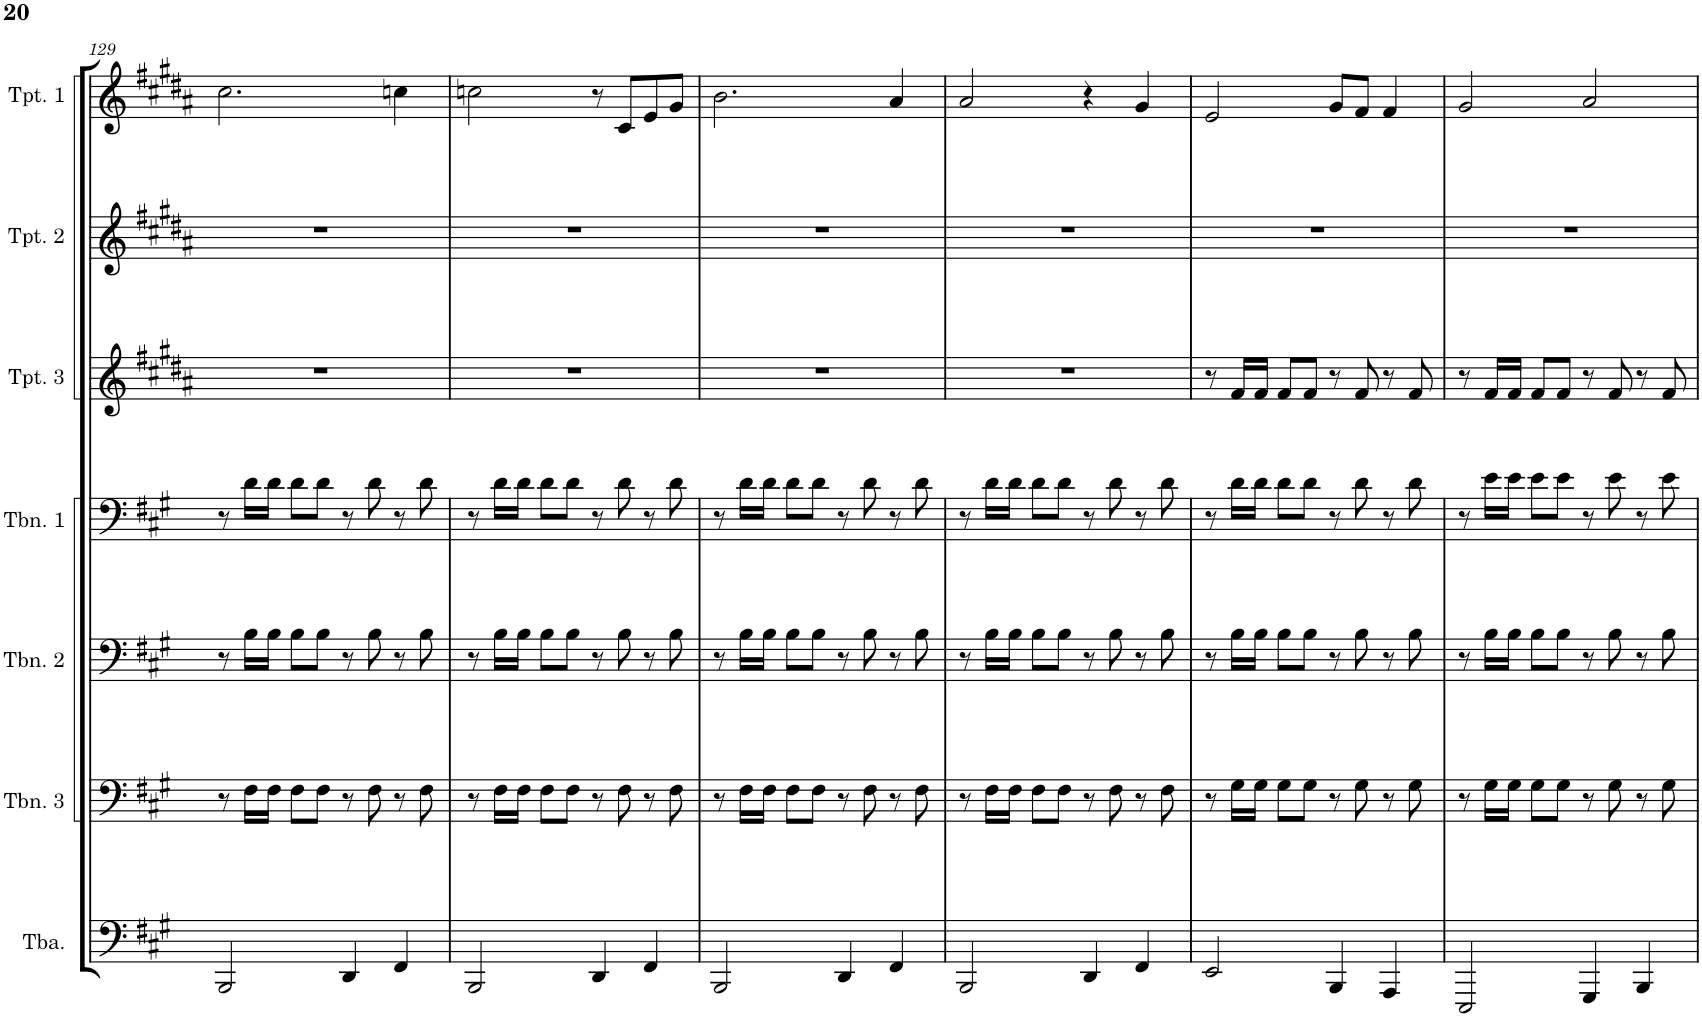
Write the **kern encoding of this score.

**kern	**kern	**kern	**kern	**kern	**kern	**kern
*part7	*part6	*part5	*part4	*part3	*part2	*part1
*staff7	*staff6	*staff5	*staff4	*staff3	*staff2	*staff1
*I"Tuba	*I"Trombone 3	*I"Trombone 2	*I"Trombone 1	*I"Trumpet 3	*I"Trumpet 2	*I"Trumpet 1
*I'Tba.	*I'Tbn. 3	*I'Tbn. 2	*I'Tbn. 1	*I'Tpt. 3	*I'Tpt. 2	*I'Tpt. 1
!!LO:PB:g=z
*clefF4	*clefF4	*clefF4	*clefF4	*clefG2	*clefG2	*clefG2
*	*	*	*	*Trd1c2	*Trd1c2	*Trd1c2
*k[f#c#g#]	*k[f#c#g#]	*k[f#c#g#]	*k[f#c#g#]	*k[f#c#g#d#a#]	*k[f#c#g#d#a#]	*k[f#c#g#d#a#]
*M4/4	*M4/4	*M4/4	*M4/4	*M4/4	*M4/4	*M4/4
=129	=129	=129	=129	=129	=129	=129
2BBB/	8r	8r	8r	1r	1r	2.cc#\
.	16F#\LL	16B\LL	16d\LL	.	.	.
.	16F#\JJ	16B\JJ	16d\JJ	.	.	.
.	8F#\L	8B\L	8d\L	.	.	.
.	8F#\J	8B\J	8d\J	.	.	.
4DD/	8r	8r	8r	.	.	.
.	8F#\	8B\	8d\	.	.	.
4FF#/	8r	8r	8r	.	.	4ccn\
.	8F#\	8B\	8d\	.	.	.
=130	=130	=130	=130	=130	=130	=130
2BBB/	8r	8r	8r	1r	1r	2ccn\
.	16F#\LL	16B\LL	16d\LL	.	.	.
.	16F#\JJ	16B\JJ	16d\JJ	.	.	.
.	8F#\L	8B\L	8d\L	.	.	.
.	8F#\J	8B\J	8d\J	.	.	.
4DD/	8r	8r	8r	.	.	8r
.	8F#\	8B\	8d\	.	.	8c#/L
4FF#/	8r	8r	8r	.	.	8e/
.	8F#\	8B\	8d\	.	.	8g#/J
=131	=131	=131	=131	=131	=131	=131
2BBB/	8r	8r	8r	1r	1r	2.b\
.	16F#\LL	16B\LL	16d\LL	.	.	.
.	16F#\JJ	16B\JJ	16d\JJ	.	.	.
.	8F#\L	8B\L	8d\L	.	.	.
.	8F#\J	8B\J	8d\J	.	.	.
4DD/	8r	8r	8r	.	.	.
.	8F#\	8B\	8d\	.	.	.
4FF#/	8r	8r	8r	.	.	4a#/
.	8F#\	8B\	8d\	.	.	.
=132	=132	=132	=132	=132	=132	=132
2BBB/	8r	8r	8r	1r	1r	2a#/
.	16F#\LL	16B\LL	16d\LL	.	.	.
.	16F#\JJ	16B\JJ	16d\JJ	.	.	.
.	8F#\L	8B\L	8d\L	.	.	.
.	8F#\J	8B\J	8d\J	.	.	.
4DD/	8r	8r	8r	.	.	4r
.	8F#\	8B\	8d\	.	.	.
4FF#/	8r	8r	8r	.	.	4g#/
.	8F#\	8B\	8d\	.	.	.
=133	=133	=133	=133	=133	=133	=133
2EE/	8r	8r	8r	8r	1r	2e/
.	16G#\LL	16B\LL	16d\LL	16f#/LL	.	.
.	16G#\JJ	16B\JJ	16d\JJ	16f#/JJ	.	.
.	8G#\L	8B\L	8d\L	8f#/L	.	.
.	8G#\J	8B\J	8d\J	8f#/J	.	.
4BBB/	8r	8r	8r	8r	.	8g#/L
.	8G#\	8B\	8d\	8f#/	.	8f#/J
4AAA/	8r	8r	8r	8r	.	4f#/
.	8G#\	8B\	8d\	8f#/	.	.
=134	=134	=134	=134	=134	=134	=134
2EEE/	8r	8r	8r	8r	1r	2g#/
.	16G#\LL	16B\LL	16e\LL	16f#/LL	.	.
.	16G#\JJ	16B\JJ	16e\JJ	16f#/JJ	.	.
.	8G#\L	8B\L	8e\L	8f#/L	.	.
.	8G#\J	8B\J	8e\J	8f#/J	.	.
4GGG#/	8r	8r	8r	8r	.	2a#/
.	8G#\	8B\	8e\	8f#/	.	.
4BBB/	8r	8r	8r	8r	.	.
.	8G#\	8B\	8e\	8f#/	.	.
=	=	=	=	=	=	=
*-	*-	*-	*-	*-	*-	*-
